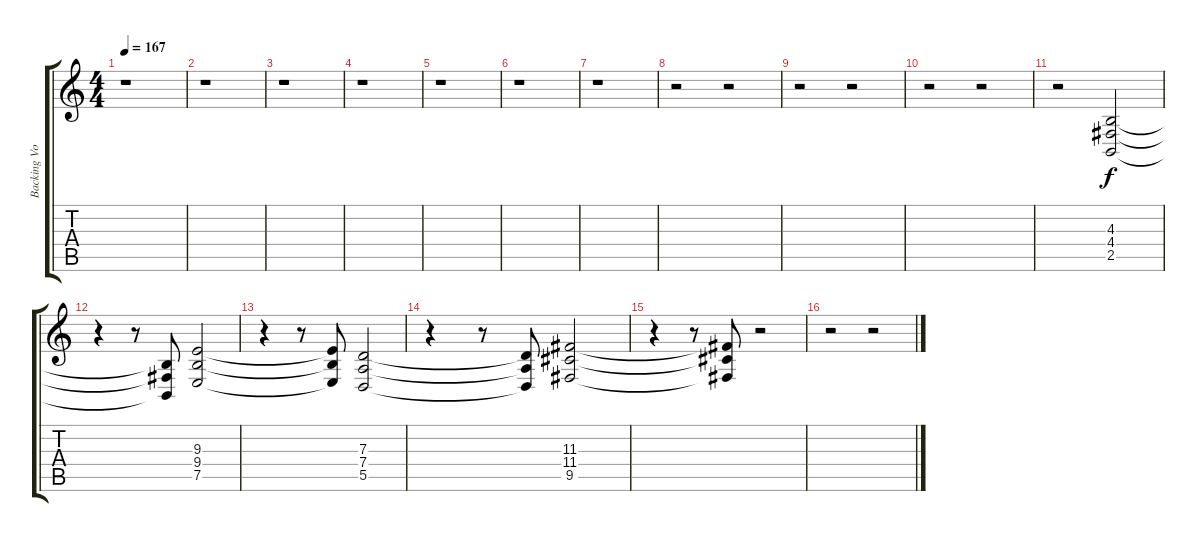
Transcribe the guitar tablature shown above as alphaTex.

\track ("Backing Vocals" "Backing Vo") {instrument choiraahs}
\staff {score tabs}
\tuning (E4 B3 G3 D3 A2 E2) {hide}
\ts (4 4)
\tempo 167
\clef g2
\ks c
r.1{dy f} |
r.1 |
r.1 |
r.1 |
r.1 |
r.1 |
r.1 |
r.2 r.2 |
r.2 r.2 |
r.2 r.2 |
r.2 (4.3 4.4 2.5).2 |
r.4 r.8 (4.3{t} 4.4{t} 2.5{t}).8 (9.3 9.4 7.5).2 |
r.4 r.8 (9.3{t} 9.4{t} 7.5{t}).8 (7.3 7.4 5.5).2 |
r.4 r.8 (7.3{t} 7.4{t} 5.5{t}).8 (11.3 11.4 9.5).2 |
r.4 r.8 (11.3{t} 11.4{t} 9.5{t}).8 r.2 |
r.2 r.2
